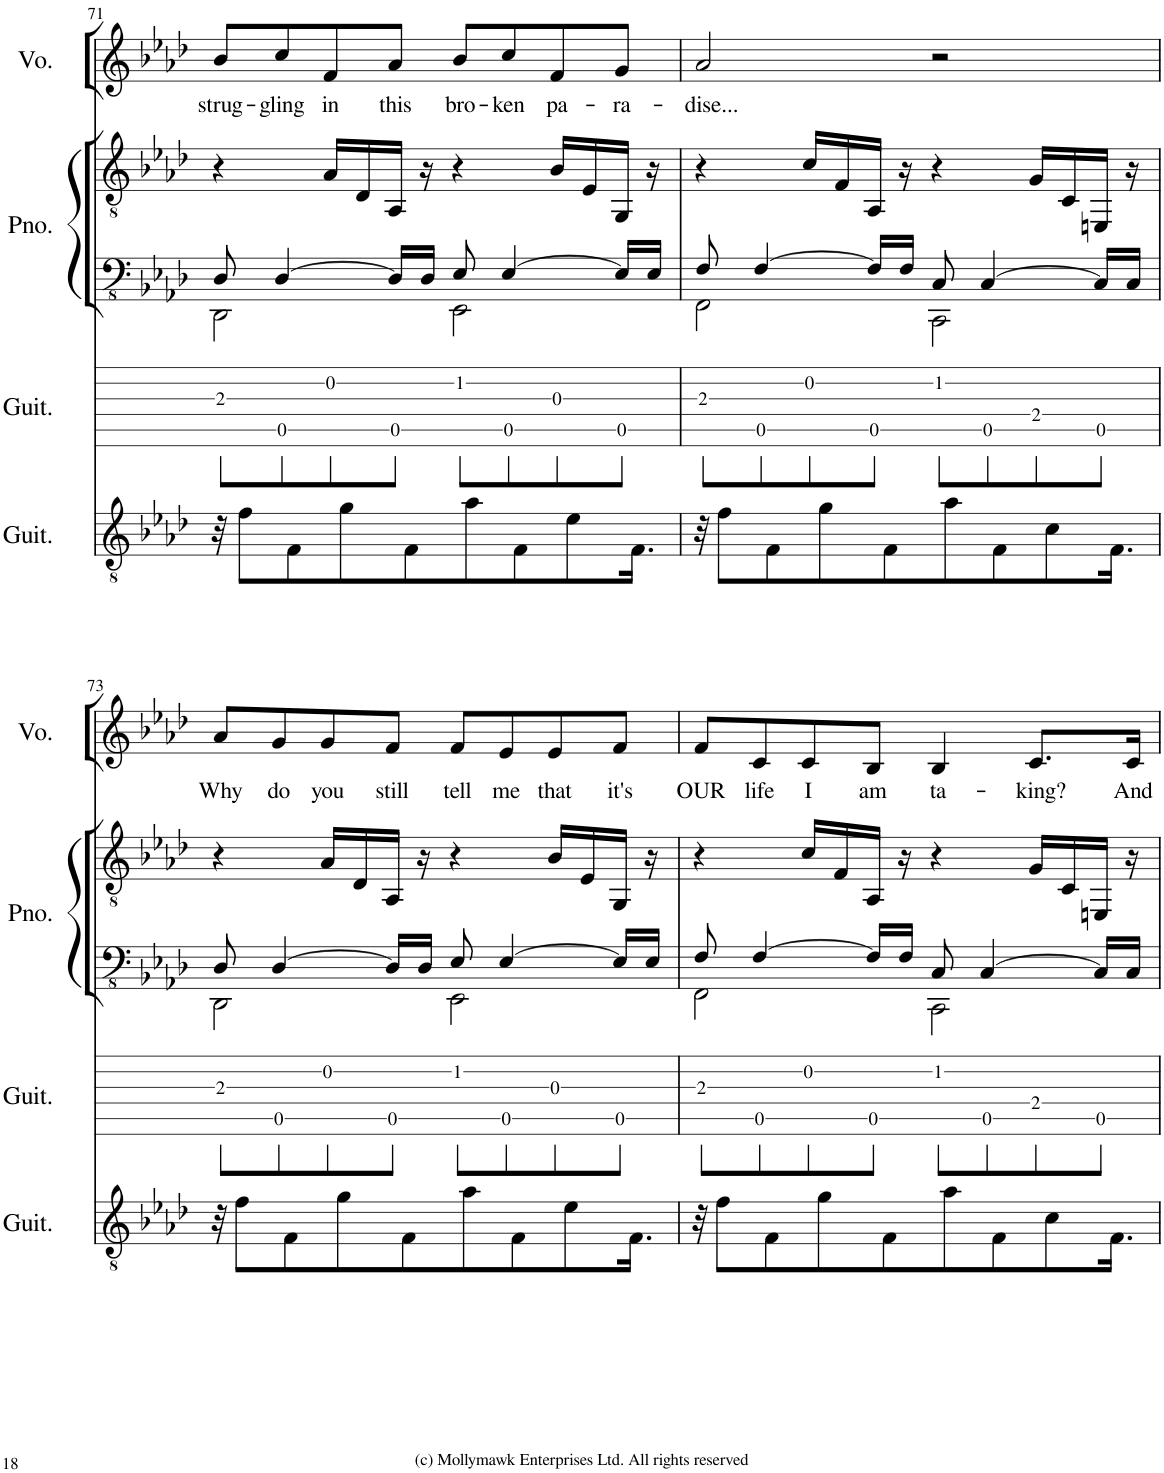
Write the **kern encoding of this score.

**kern	**kern	**kern	**kern	**kern	**text
*part4	*part3	*part2	*part2	*part1	*part1
*staff5	*staff4	*staff3	*staff2	*staff1	*staff1
*I"Acoustic Guitar	*I"Acoustic Guitar	*I"Piano	*	*I"Voice	*
*I'Guit.	*I'Guit.	*I'Pno.	*	*I'Vo.	*
!!LO:PB:g=z
*clefGv2	*	*clefFv4	*clefGv2	*clefG2	*
*k[b-e-a-d-]	*k[b-e-a-d-]	*k[b-e-a-d-]	*k[b-e-a-d-]	*k[b-e-a-d-]	*
*M4/4	*M4/4	*M4/4	*M4/4	*M4/4	*
=71	=71	=71	=71	=71	=71
*	*	*^	*	*	*
!	!	!	!	!	!	!LO:LY:b
32r	8f\L	8DD-/	2DDD-\	4r	8b-/L	strug-
8f\L	.	.	.	.	.	.
!	!	!	!	!	!	!LO:LY:b
.	8F\	[4DD-/	.	.	8cc/	-gling
8F\	.	.	.	.	.	.
!	!	!	!	!	!	!LO:LY:b
.	8g\	.	.	16A-/LL	8f/	in
8g\	.	.	.	.	.	.
.	.	.	.	16D-/	.	.
!	!	!	!	!	!	!LO:LY:b
.	8F\J	16DD-/LL]	.	16AA-/JJ	8a-/J	this
8F\	.	.	.	.	.	.
.	.	16DD-/JJ	.	16r	.	.
!	!	!	!	!	!	!LO:LY:b
.	8a-\L	8EE-/	2EEE-\	4r	8b-/L	bro-
8a-\	.	.	.	.	.	.
!	!	!	!	!	!	!LO:LY:b
.	8F\	[4EE-/	.	.	8cc/	-ken
8F\	.	.	.	.	.	.
!	!	!	!	!	!	!LO:LY:b
.	8e-\	.	.	16B-/LL	8f/	pa-
8e-\	.	.	.	.	.	.
.	.	.	.	16E-/	.	.
!	!	!	!	!	!	!LO:LY:b
.	8F\J	16EE-/LL]	.	16GG/JJ	8g/J	-ra-
16.F\Jk	.	.	.	.	.	.
.	.	16EE-/JJ	.	16r	.	.
=72	=72	=72	=72	=72	=72	=72
!	!	!	!	!	!	!LO:LY:b
32r	8f\L	8FF/	2FFF\	4r	2a-/	-dise...
8f\L	.	.	.	.	.	.
.	8F\	[4FF/	.	.	.	.
8F\	.	.	.	.	.	.
.	8g\	.	.	16c/LL	.	.
8g\	.	.	.	.	.	.
.	.	.	.	16F/	.	.
.	8F\J	16FF/LL]	.	16AA-/JJ	.	.
8F\	.	.	.	.	.	.
.	.	16FF/JJ	.	16r	.	.
.	8a-\L	8CC/	2CCC\	4r	2r	.
8a-\	.	.	.	.	.	.
.	8F\	[4CC/	.	.	.	.
8F\	.	.	.	.	.	.
.	8c\	.	.	16G/LL	.	.
8c\	.	.	.	.	.	.
.	.	.	.	16C/	.	.
.	8F\J	16CC/LL]	.	16EEn/JJ	.	.
16.F\Jk	.	.	.	.	.	.
.	.	16CC/JJ	.	16r	.	.
!!LO:LB:g=z
=73	=73	=73	=73	=73	=73	=73
!	!	!	!	!	!	!LO:LY:b
32r	8f\L	8DD-/	2DDD-\	4r	8a-/L	Why
8f\L	.	.	.	.	.	.
!	!	!	!	!	!	!LO:LY:b
.	8F\	[4DD-/	.	.	8g/	do
8F\	.	.	.	.	.	.
!	!	!	!	!	!	!LO:LY:b
.	8g\	.	.	16A-/LL	8g/	you
8g\	.	.	.	.	.	.
.	.	.	.	16D-/	.	.
!	!	!	!	!	!	!LO:LY:b
.	8F\J	16DD-/LL]	.	16AA-/JJ	8f/J	still
8F\	.	.	.	.	.	.
.	.	16DD-/JJ	.	16r	.	.
!	!	!	!	!	!	!LO:LY:b
.	8a-\L	8EE-/	2EEE-\	4r	8f/L	tell
8a-\	.	.	.	.	.	.
!	!	!	!	!	!	!LO:LY:b
.	8F\	[4EE-/	.	.	8e-/	me
8F\	.	.	.	.	.	.
!	!	!	!	!	!	!LO:LY:b
.	8e-\	.	.	16B-/LL	8e-/	that
8e-\	.	.	.	.	.	.
.	.	.	.	16E-/	.	.
!	!	!	!	!	!	!LO:LY:b
.	8F\J	16EE-/LL]	.	16GG/JJ	8f/J	it's
16.F\Jk	.	.	.	.	.	.
.	.	16EE-/JJ	.	16r	.	.
=74	=74	=74	=74	=74	=74	=74
!	!	!	!	!	!	!LO:LY:b
32r	8f\L	8FF/	2FFF\	4r	8f/L	OUR
8f\L	.	.	.	.	.	.
!	!	!	!	!	!	!LO:LY:b
.	8F\	[4FF/	.	.	8c/	life
8F\	.	.	.	.	.	.
!	!	!	!	!	!	!LO:LY:b
.	8g\	.	.	16c/LL	8c/	I
8g\	.	.	.	.	.	.
.	.	.	.	16F/	.	.
!	!	!	!	!	!	!LO:LY:b
.	8F\J	16FF/LL]	.	16AA-/JJ	8B-/J	am
8F\	.	.	.	.	.	.
.	.	16FF/JJ	.	16r	.	.
!	!	!	!	!	!	!LO:LY:b
.	8a-\L	8CC/	2CCC\	4r	4B-/	ta-
8a-\	.	.	.	.	.	.
.	8F\	[4CC/	.	.	.	.
8F\	.	.	.	.	.	.
!	!	!	!	!	!	!LO:LY:b
.	8c\	.	.	16G/LL	8.c/L	-king?
8c\	.	.	.	.	.	.
.	.	.	.	16C/	.	.
.	8F\J	16CC/LL]	.	16EEn/JJ	.	.
16.F\Jk	.	.	.	.	.	.
!	!	!	!	!	!	!LO:LY:b
.	.	16CC/JJ	.	16r	16c/Jk	And
*	*	*v	*v	*	*	*
=	=	=	=	=	=
*-	*-	*-	*-	*-	*-
